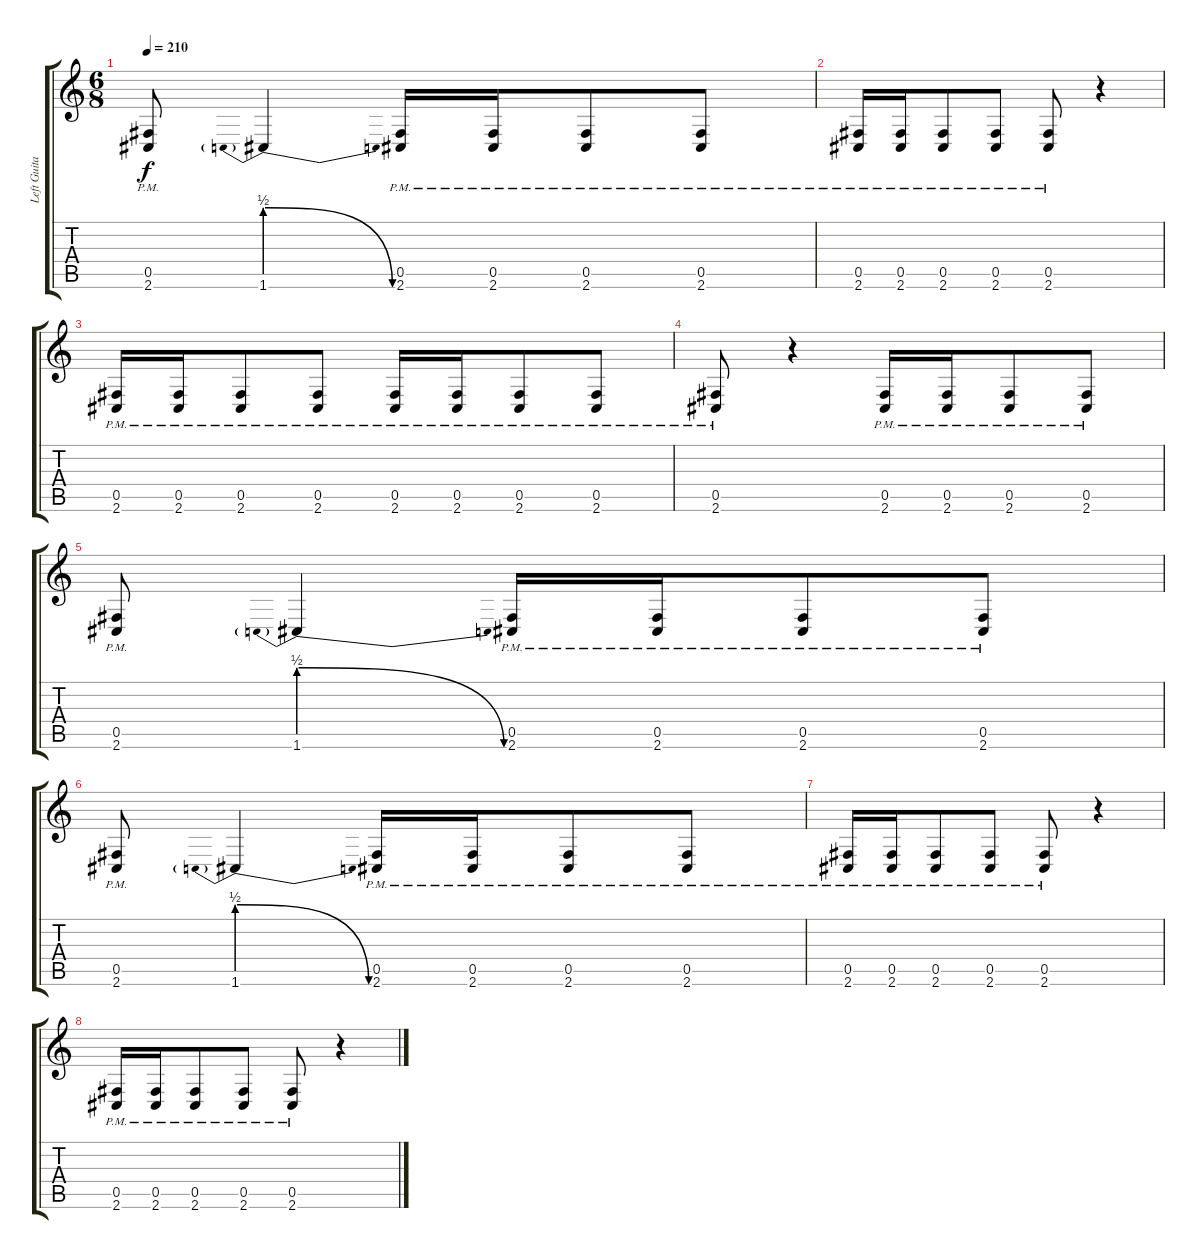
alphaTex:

\track ("Left Guitar" "Left Guita") {instrument distortionguitar}
\staff {score tabs}
\tuning (Db4 Ab3 E3 B2 Gb2 B1) {hide}
\ts (6 8)
\tempo 210
\clef g2
\ks c
(0.5{pm} 2.6{pm}).8{dy f} 1.6{be (prebendrelease 0 2 60 0)}.4 (0.5{pm} 2.6{pm}).16 (0.5{pm} 2.6{pm}).16 (0.5{pm} 2.6{pm}).8 (0.5{pm} 2.6{pm}).8 |
(0.5{pm} 2.6{pm}).16 (0.5{pm} 2.6{pm}).16 (0.5{pm} 2.6{pm}).8 (0.5{pm} 2.6{pm}).8 (0.5{pm} 2.6{pm}).8 r.4 |
(0.5{pm} 2.6{pm}).16 (0.5{pm} 2.6{pm}).16 (0.5{pm} 2.6{pm}).8 (0.5{pm} 2.6{pm}).8 (0.5{pm} 2.6{pm}).16 (0.5{pm} 2.6{pm}).16 (0.5{pm} 2.6{pm}).8 (0.5{pm} 2.6{pm}).8 |
(0.5{pm} 2.6{pm}).8 r.4 (0.5{pm} 2.6{pm}).16 (0.5{pm} 2.6{pm}).16 (0.5{pm} 2.6{pm}).8 (0.5{pm} 2.6{pm}).8 |
(0.5{pm} 2.6{pm}).8 1.6{be (prebendrelease 0 2 60 0)}.4 (0.5{pm} 2.6{pm}).16 (0.5{pm} 2.6{pm}).16 (0.5{pm} 2.6{pm}).8 (0.5{pm} 2.6{pm}).8 |
(0.5{pm} 2.6{pm}).8 1.6{be (prebendrelease 0 2 60 0)}.4 (0.5{pm} 2.6{pm}).16 (0.5{pm} 2.6{pm}).16 (0.5{pm} 2.6{pm}).8 (0.5{pm} 2.6{pm}).8 |
(0.5{pm} 2.6{pm}).16 (0.5{pm} 2.6{pm}).16 (0.5{pm} 2.6{pm}).8 (0.5{pm} 2.6{pm}).8 (0.5{pm} 2.6{pm}).8 r.4 |
(0.5{pm} 2.6{pm}).16 (0.5{pm} 2.6{pm}).16 (0.5{pm} 2.6{pm}).8 (0.5{pm} 2.6{pm}).8 (0.5{pm} 2.6{pm}).8 r.4
